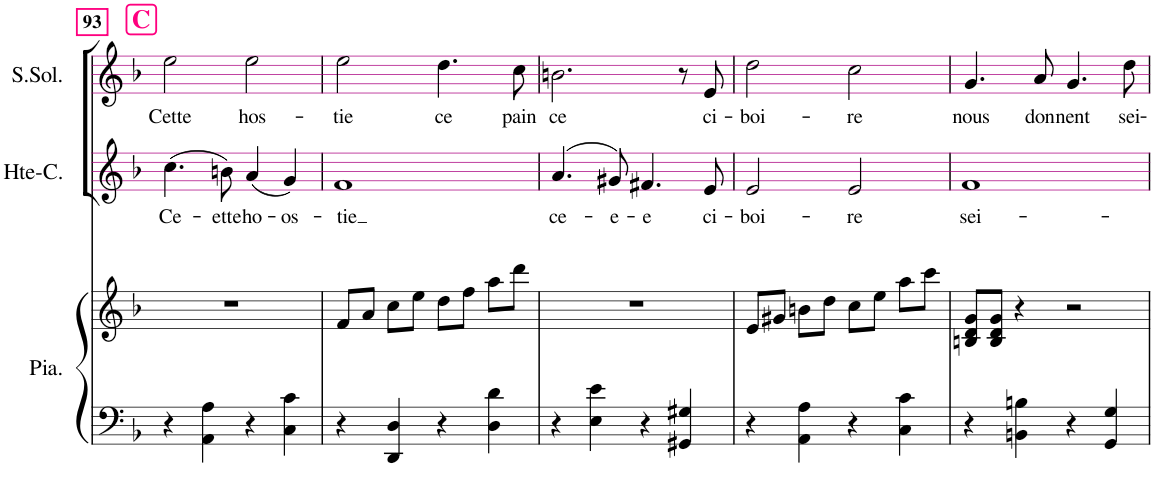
**kern	**kern	**kern	**text	**kern	**text
*part3	*part3	*part2	*part2	*part1	*part1
*staff4	*staff3	*staff2	*staff2	*staff1	*staff1
*I"Piano	*	*I"Hte-Contre	*	*I"Soprano Sol.	*
*I'Pia.	*	*I'Hte-C.	*	*I'S.Sol.	*
!!LO:PB:g=z
*clefF4	*clefG2	*clefG2	*	*clefG2	*
*k[b-]	*k[b-]	*k[b-]	*	*k[b-]	*
*M2/2	*M2/2	*M2/2	*	*M2/2	*
*met(c|)	*met(c|)	*met(c|)	*	*met(c|)	*
!!LO:REH:place=s1:a:B:cj:color=#FF007F:fs=14:t=C
=93	=93	=93	=93	=93	=93
!	!	!	!LO:LY:b	!	!LO:LY:b
4r	1r	(4.cc\	Ce-	2ee\	Cette
4AA\ 4A\	.	.	.	.	.
!	!	!	!LO:LY:b	!	!
.	.	8bn\)	-ette	.	.
!	!	!	!LO:LY:b	!	!LO:LY:b
4r	.	(4a/	ho-	2ee\	hos-
!	!	!	!LO:LY:b	!	!
4C\ 4c\	.	4g/)	-os-	.	.
=94	=94	=94	=94	=94	=94
!	!	!	!LO:LY:b	!	!LO:LY:b
4r	8f/L	1f	-tie	2ee\	-tie
.	8a/J	.	.	.	.
4DD/ 4D/	8cc\L	.	.	.	.
.	8ee\J	.	.	.	.
!	!	!	!	!	!LO:LY:b
4r	8dd\L	.	.	4.dd\	ce
.	8ff\J	.	.	.	.
4D\ 4d\	8aa\L	.	.	.	.
!	!	!	!	!	!LO:LY:b
.	8ddd\J	.	.	8cc\	pain
=95	=95	=95	=95	=95	=95
!	!	!	!LO:LY:b	!	!LO:LY:b
4r	1r	(>4.a/	ce-	2.bn\	ce
4E\ 4e\	.	.	.	.	.
!	!	!	!LO:LY:b	!	!
.	.	8g#X/)	-e-	.	.
!	!	!	!LO:LY:b	!	!
4r	.	4.f#X/	-e	.	.
4GG#X/ 4G#X/	.	.	.	8r	.
!	!	!	!LO:LY:b	!	!LO:LY:b
.	.	8e/	ci-	8e/	ci-
=96	=96	=96	=96	=96	=96
!	!	!	!LO:LY:b	!	!LO:LY:b
4r	8e/L	2e/	-boi-	2dd\	-boi-
.	8g#X/J	.	.	.	.
4AA\ 4A\	8bn\L	.	.	.	.
.	8dd\J	.	.	.	.
!	!	!	!LO:LY:b	!	!LO:LY:b
4r	8cc\L	2e/	-re	2cc\	-re
.	8ee\J	.	.	.	.
4C\ 4c\	8aa\L	.	.	.	.
.	8ccc\J	.	.	.	.
=97	=97	=97	=97	=97	=97
!	!	!	!LO:LY:b	!	!LO:LY:b
4r	8Bn/ 8d/ 8g/L	1f	sei-	4.g/	nous
.	8B/ 8d/ 8g/J	.	.	.	.
4BBn\ 4Bn\	4r	.	.	.	.
!	!	!	!	!	!LO:LY:b
.	.	.	.	8a/	don-
!	!	!	!	!	!LO:LY:b
4r	2r	.	.	4.g/	-nent
4GG/ 4G/	.	.	.	.	.
!	!	!	!	!	!LO:LY:b
.	.	.	.	8dd\	sei-
=	=	=	=	=	=
*-	*-	*-	*-	*-	*-
